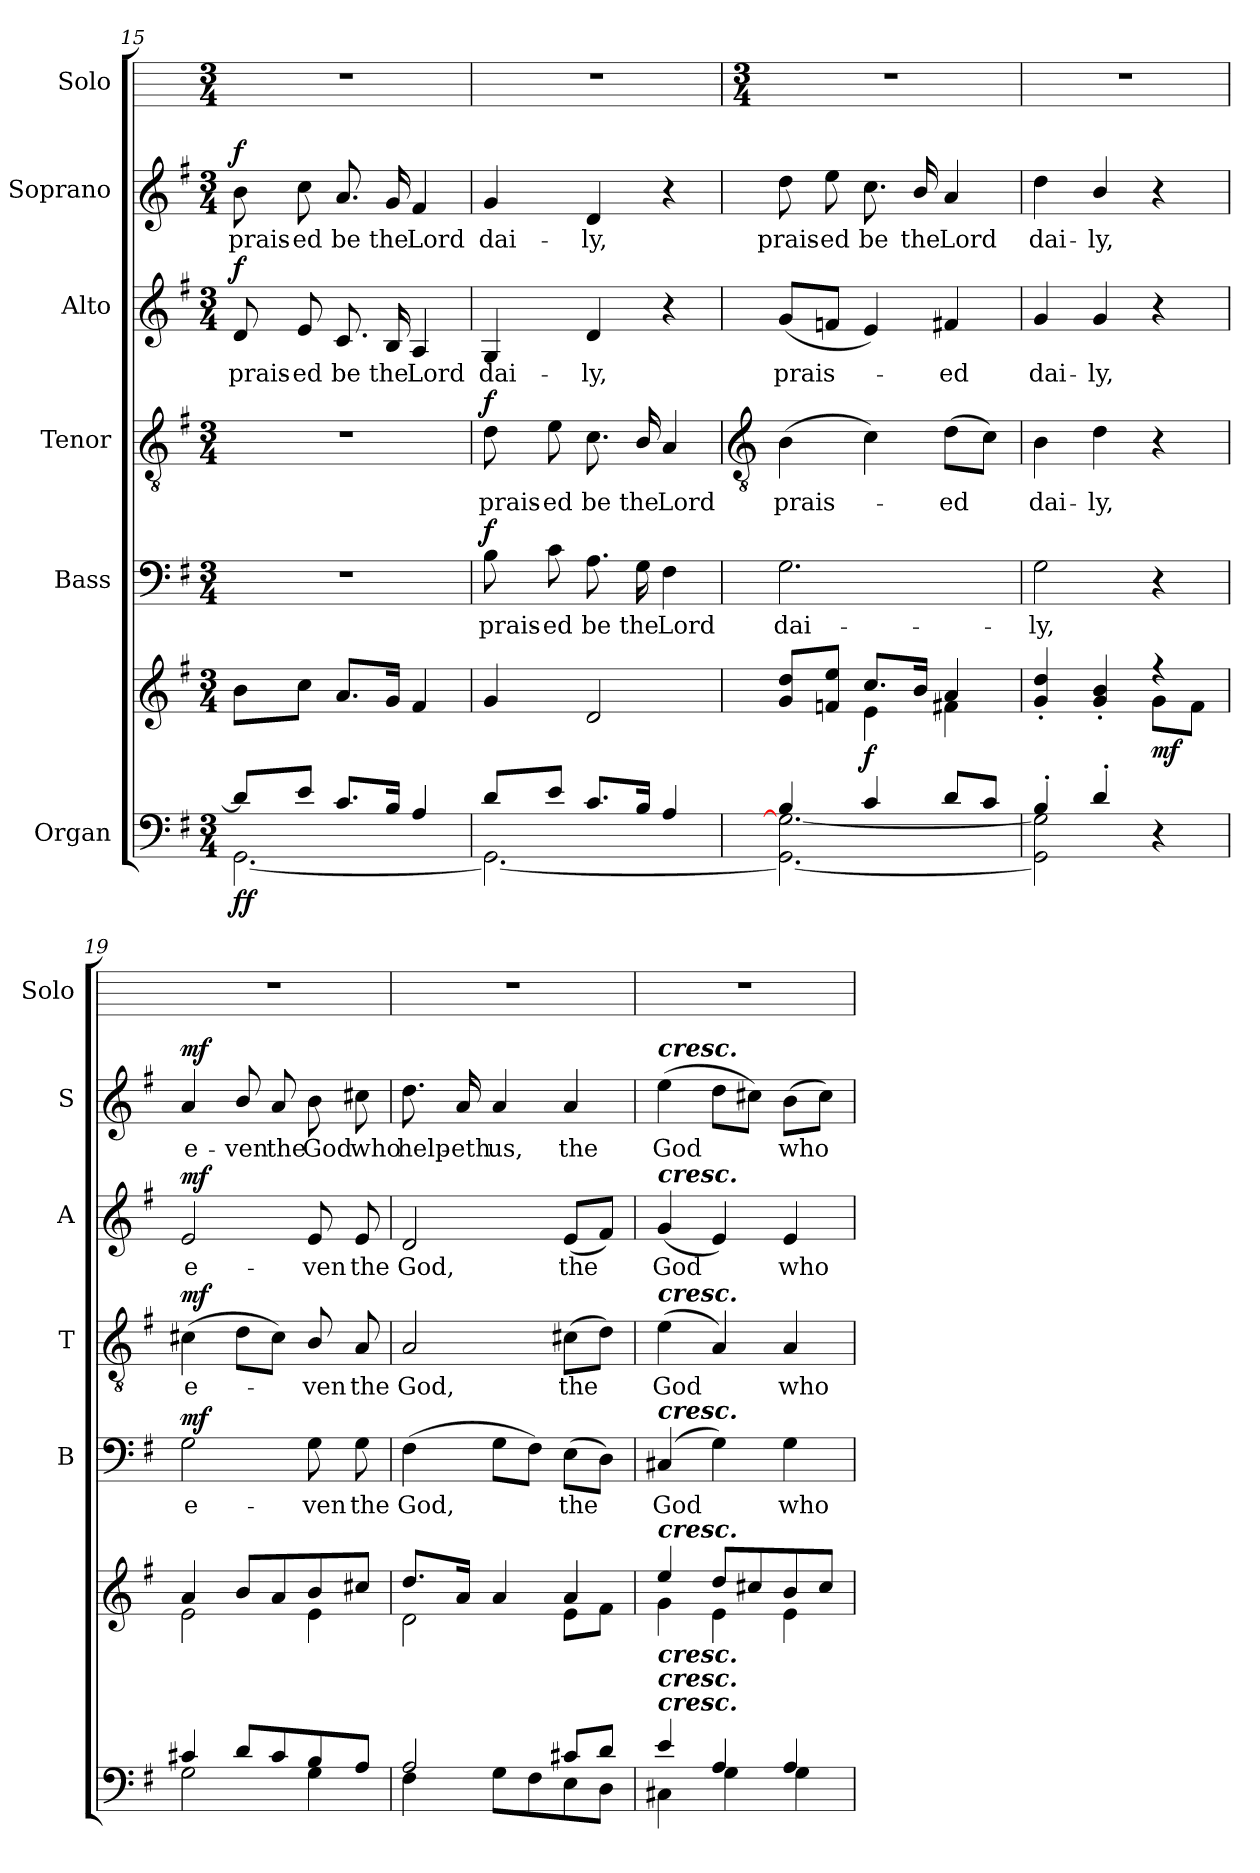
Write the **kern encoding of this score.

**kern	**kern	**dynam	**kern	**text	**dynam	**kern	**text	**dynam	**kern	**text	**dynam	**kern	**text	**dynam	**kern
*part6	*part6	*part6	*part5	*part5	*part5	*part4	*part4	*part4	*part3	*part3	*part3	*part2	*part2	*part2	*part1
*staff7	*staff6	*staff6/7	*staff5	*staff5	*staff5	*staff4	*staff4	*staff4	*staff3	*staff3	*staff3	*staff2	*staff2	*staff2	*staff1
*I"Organ	*	*	*I"Bass	*	*	*I"Tenor	*	*	*I"Alto	*	*	*I"Soprano	*	*	*I"Solo
*	*	*	*I'B	*	*	*I'T	*	*	*I'A	*	*	*I'S	*	*	*I'Solo
*clefF4	*clefG2	*	*clefF4	*	*	*clefGv2	*	*	*clefG2	*	*	*clefG2	*	*	*
*k[f#]	*k[f#]	*	*k[f#]	*	*	*k[f#]	*	*	*k[f#]	*	*	*k[f#]	*	*	*
*G:	*G:	*	*G:	*	*	*G:	*	*	*G:	*	*	*G:	*	*	*
*M3/4	*M3/4	*	*M3/4	*	*	*M3/4	*	*	*M3/4	*	*	*M3/4	*	*	*M3/4
=15	=15	=15	=15	=15	=15	=15	=15	=15	=15	=15	=15	=15	=15	=15	=15
*^	*	*	*	*	*	*	*	*	*	*	*	*	*	*	*
!	!	!	!LO:DY:b=2	!LO:N:vis=1	!	!	!LO:N:vis=1	!	!	!	!LO:LY:b	!	!	!LO:LY:b	!	!
!	!	!	!LO:DY:n=1:b	!	!	!	!	!	!	!	!	!LO:DY:b	!	!	!LO:DY:b	!
8d/L]	[2.GG\	8bL	f f	2.r	.	.	2.r	.	.	8d	prais-	f	8b	prais-	f	2.r
!	!	!	!	!	!	!	!	!	!	!	!LO:LY:b	!	!	!LO:LY:b	!	!
8e/J	.	8ccJ	.	.	.	.	.	.	.	8e	-ed	.	8cc	-ed	.	.
!	!	!	!	!	!	!	!	!	!	!	!LO:LY:b	!	!	!LO:LY:b	!	!
8.c/L	.	8.aL	.	.	.	.	.	.	.	8.c	be	.	8.a	be	.	.
!	!	!	!	!	!	!	!	!	!	!	!LO:LY:b	!	!	!LO:LY:b	!	!
16B/J	.	16gJ	.	.	.	.	.	.	.	16B	the	.	16g	the	.	.
!	!	!	!	!	!	!	!	!	!	!	!LO:LY:b	!	!	!LO:LY:b	!	!
4A/	.	4f#	.	.	.	.	.	.	.	4A	Lord	.	4f#	Lord	.	.
=16	=16	=16	=16	=16	=16	=16	=16	=16	=16	=16	=16	=16	=16	=16	=16	=16
!	!	!	!	!	!LO:LY:b	!LO:DY:b	!	!LO:LY:b	!LO:DY:b	!	!LO:LY:b	!	!	!LO:LY:b	!	!
8d/L	2.GG\_	4g	.	8B	prais-	f	8d	prais-	f	4G	dai-	.	4g	dai-	.	2.r
!	!	!	!	!	!LO:LY:b	!	!	!LO:LY:b	!	!	!	!	!	!	!	!
8e/J	.	.	.	8c	-ed	.	8e	-ed	.	.	.	.	.	.	.	.
!	!	!	!	!	!LO:LY:b	!	!	!LO:LY:b	!	!	!LO:LY:b	!	!	!LO:LY:b	!	!
8.c/L	.	2d	.	8.A	be	.	8.c	be	.	4d	-ly,	.	4d	-ly,	.	.
!	!	!	!	!	!LO:LY:b	!	!	!LO:LY:b	!	!	!	!	!	!	!	!
16B/J	.	.	.	16G	the	.	16B/	the	.	.	.	.	.	.	.	.
!	!	!	!	!	!LO:LY:b	!	!	!LO:LY:b	!	!	!	!	!	!	!	!
4A/	.	.	.	4F#	Lord	.	4A	Lord	.	4r	.	.	4r	.	.	.
!!LO:LB:g=z
=17	=17	=17	=17	=17	=17	=17	=17	=17	=17	=17	=17	=17	=17	=17	=17	=17
*	*	*	*	*	*	*	*clefGv2	*	*	*	*	*	*	*	*	*
*	*	*	*	*	*	*	*	*	*	*	*	*	*	*	*	*M3/4
*	*	*^	*	*	*	*	*	*	*	*	*	*	*	*	*	*
!	!	!	!	!	!	!LO:LY:b	!	!	!LO:LY:b	!	!	!LO:LY:b	!	!	!LO:LY:b	!	!
4B/	2.GG\_ 2.G\_	8g/ 8dd/L	4ryy	.	2.G	dai-	.	(>4B	prais-	.	(<8gL	prais-	.	8dd	prais-	.	2.r
!	!	!	!	!	!	!	!	!	!	!	!	!	!	!	!LO:LY:b	!	!
.	.	8fn/ 8ee/J	.	.	.	.	.	.	.	.	8fnJ	.	.	8ee	-ed	.	.
!	!	!	!	!LO:DY:b	!	!	!	!	!	!	!	!	!	!	!LO:LY:b	!	!
4c/	.	8.cc/L	4e\	f	.	.	.	4c)	.	.	4e)	.	.	8.cc	be	.	.
!	!	!	!	!	!	!	!	!	!	!	!	!	!	!	!LO:LY:b	!	!
.	.	16b/J	.	.	.	.	.	.	.	.	.	.	.	16b/	the	.	.
!	!	!	!	!	!	!	!	!	!LO:LY:b	!	!	!LO:LY:b	!	!	!LO:LY:b	!	!
8d/L	.	4a/	4f#X\	.	.	.	.	(>8dL	ed	.	4f#X	ed	.	4a	Lord	.	.
8c/J	.	.	.	.	.	.	.	8cJ)	.	.	.	.	.	.	.	.	.
=18	=18	=18	=18	=18	=18	=18	=18	=18	=18	=18	=18	=18	=18	=18	=18	=18	=18
!	!	!	!	!	!	!LO:LY:b	!	!	!LO:LY:b	!	!	!LO:LY:b	!	!	!LO:LY:b	!	!
4B'/	2GG\] 2G\]	4g/' 4dd/'	2ryy	.	2G	-ly,	.	4B	dai-	.	4g	dai-	.	4dd	dai-	.	2.r
!	!	!	!	!	!	!	!	!	!LO:LY:b	!	!	!LO:LY:b	!	!	!LO:LY:b	!	!
4d'/	.	4g/' 4b/'	.	.	.	.	.	4d	-ly,	.	4g	-ly,	.	4b/	-ly,	.	.
!	!	!	!	!LO:DY:b	!	!	!	!	!	!	!	!	!	!	!	!	!
4r	4ryy	4r	8g\L	mf	4r	.	.	4r	.	.	4r	.	.	4r	.	.	.
.	.	.	8f#\J	.	.	.	.	.	.	.	.	.	.	.	.	.	.
=19	=19	=19	=19	=19	=19	=19	=19	=19	=19	=19	=19	=19	=19	=19	=19	=19	=19
!	!	!	!	!LO:DY:b=2	!	!LO:LY:b	!	!	!LO:LY:b	!	!	!LO:LY:b	!	!	!LO:LY:b	!	!
!	!	!	!	!LO:DY:n=1:b=2	!	!	!	!	!	!	!	!	!	!	!	!	!
!	!	!	!	!LO:DY:n=2:b	!	!	!LO:DY:b	!	!	!LO:DY:b	!	!	!LO:DY:b	!	!	!LO:DY:b	!
4c#X/	2G\	4a/	2e\	mf mf mf	2G	e-	mf	(>4c#X	e-	mf	2e	e-	mf	4a	e-	mf	2.r
!	!	!	!	!	!	!	!	!	!	!	!	!	!	!	!LO:LY:b	!	!
8d/L	.	8b/L	.	.	.	.	.	8dL	.	.	.	.	.	8b/	-ven	.	.
!	!	!	!	!	!	!	!	!	!	!	!	!	!	!	!LO:LY:b	!	!
8c#/	.	8a/	.	.	.	.	.	8c#J)	.	.	.	.	.	8a	the	.	.
!	!	!	!	!	!	!LO:LY:b	!	!	!LO:LY:b	!	!	!LO:LY:b	!	!	!LO:LY:b	!	!
8B/	4G\	8b/	4e\	.	8G	-ven	.	8B/	ven	.	8e	-ven	.	8b	God	.	.
!	!	!	!	!	!	!LO:LY:b	!	!	!LO:LY:b	!	!	!LO:LY:b	!	!	!LO:LY:b	!	!
8A/J	.	8cc#X/J	.	.	8G	the	.	8A	the	.	8e	the	.	8cc#X	who	.	.
=20	=20	=20	=20	=20	=20	=20	=20	=20	=20	=20	=20	=20	=20	=20	=20	=20	=20
!	!	!	!	!	!	!LO:LY:b	!	!	!LO:LY:b	!	!	!LO:LY:b	!	!	!LO:LY:b	!	!
2A/	4F#\	8.dd/L	2d\	.	(>4F#	God,	.	2A	God,	.	2d	God,	.	8.dd	help-	.	2.r
!	!	!	!	!	!	!	!	!	!	!	!	!	!	!	!LO:LY:b	!	!
.	.	16a/J	.	.	.	.	.	.	.	.	.	.	.	16a	-eth	.	.
!	!	!	!	!	!	!	!	!	!	!	!	!	!	!	!LO:LY:b	!	!
.	8G\L	4a/	.	.	8GL	.	.	.	.	.	.	.	.	4a	us,	.	.
.	8F#\	.	.	.	8F#J)	.	.	.	.	.	.	.	.	.	.	.	.
!	!	!	!	!	!	!LO:LY:b	!	!	!LO:LY:b	!	!	!LO:LY:b	!	!	!LO:LY:b	!	!
8c#X/L	8E\	4a/	8e\L	.	(>8EL	the	.	(>8c#XL	the	.	(<8eL	the	.	4a	the	.	.
8d/J	8D\J	.	8f#\J	.	8DJ)	.	.	8dJ)	.	.	8f#J)	.	.	.	.	.	.
=21	=21	=21	=21	=21	=21	=21	=21	=21	=21	=21	=21	=21	=21	=21	=21	=21	=21
!	!	!	!	!	!	!	!	!	!	!	!	!	!	!LO:TX:a:Bi:t=cresc.	!	!	!
!	!	!	!	!	!	!	!	!	!	!	!LO:TX:a:Bi:t=cresc.	!	!	!	!	!	!
!	!	!	!	!	!	!	!	!LO:TX:a:Bi:t=cresc.	!	!	!	!	!	!	!	!	!
!	!	!	!	!	!LO:TX:a:Bi:t=cresc.	!	!	!	!	!	!	!	!	!	!	!	!
!	!	!LO:TX:b:Bi:t=cresc.	!	!	!	!	!	!	!	!	!	!	!	!	!	!	!
!	!	!LO:TX:a:Bi:t=cresc.	!	!	!	!	!	!	!	!	!	!	!	!	!	!	!
!LO:TX:a:Bi:t=cresc.	!	!	!	!	!	!	!	!	!	!	!	!	!	!	!	!	!
!LO:TX:a:Bi:t=cresc.	!	!	!	!	!	!	!	!	!	!	!	!	!	!	!	!	!
!	!	!	!	!	!	!LO:LY:b	!	!	!LO:LY:b	!	!	!LO:LY:b	!	!	!LO:LY:b	!	!
4e/	4C#X\	4ee/	4g\	.	(4C#X	God	.	(<4e	God	.	(<4g	God	.	(>4ee	God	.	2.r
4A/	4G\	8dd/L	4e\	.	4G)	.	.	4A)	.	.	4e)	.	.	8ddL	.	.	.
.	.	8cc#X/	.	.	.	.	.	.	.	.	.	.	.	8cc#XJ)	.	.	.
!	!	!	!	!	!	!LO:LY:b	!	!	!LO:LY:b	!	!	!LO:LY:b	!	!	!LO:LY:b	!	!
4A/	4G\	8b/	4e\	.	4G	who	.	4A	who	.	4e	who	.	(>8bL	who	.	.
.	.	8cc#/J	.	.	.	.	.	.	.	.	.	.	.	8cc#J)	.	.	.
*v	*v	*	*	*	*	*	*	*	*	*	*	*	*	*	*	*	*
*	*v	*v	*	*	*	*	*	*	*	*	*	*	*	*	*	*
=	=	=	=	=	=	=	=	=	=	=	=	=	=	=	=
*-	*-	*-	*-	*-	*-	*-	*-	*-	*-	*-	*-	*-	*-	*-	*-
